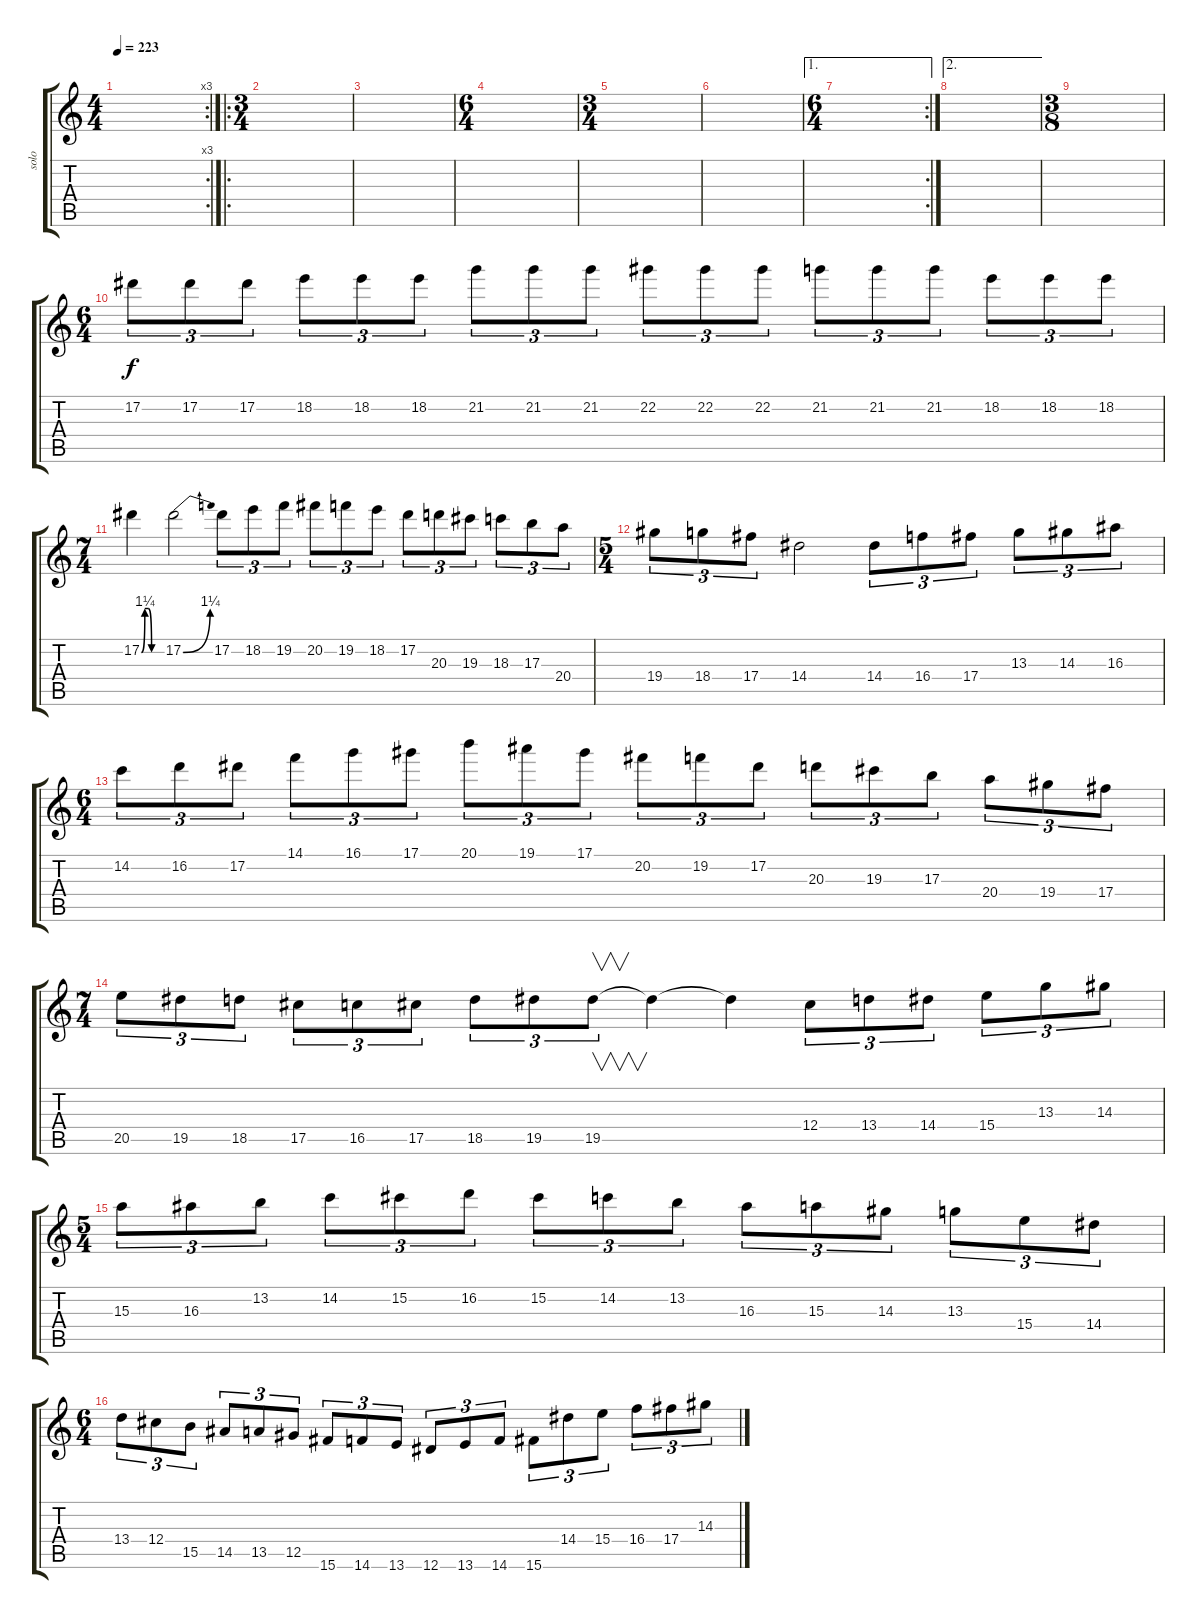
\track ("solo" "solo") {instrument distortionguitar}
\staff {score tabs}
\tuning (Eb4 Bb3 Gb3 Db3 Ab2 Eb2) {hide}
\rc 3
\ts (4 4)
\tempo 223
\clef g2
\ks c
|
\ro
\ts (3 4)
|
|
\ts (6 4)
|
\ts (3 4)
|
|
\ae 1
\rc 2
\ts (6 4)
|
\ae 2
|
\ts (3 8)
|
\ts (6 4)
17.2.8{tu (3 2)} 17.2.8{tu (3 2)} 17.2.8{tu (3 2)} 18.2.8{tu (3 2)} 18.2.8{tu (3 2)} 18.2.8{tu (3 2)} 21.2.8{tu (3 2)} 21.2.8{tu (3 2)} 21.2.8{tu (3 2)} 22.2.8{tu (3 2)} 22.2.8{tu (3 2)} 22.2.8{tu (3 2)} 21.2.8{tu (3 2)} 21.2.8{tu (3 2)} 21.2.8{tu (3 2)} 18.2.8{tu (3 2)} 18.2.8{tu (3 2)} 18.2.8{tu (3 2)} |
\ts (7 4)
17.2{be (custom 0 0 10 5 20 5 30 0 60 0)}.4 17.2{be (bend 0 0 60 5)}.2 17.2.8{tu (3 2)} 18.2.8{tu (3 2)} 19.2.8{tu (3 2)} 20.2.8{tu (3 2)} 19.2.8{tu (3 2)} 18.2.8{tu (3 2)} 17.2.8{tu (3 2)} 20.3.8{tu (3 2)} 19.3.8{tu (3 2)} 18.3.8{tu (3 2)} 17.3.8{tu (3 2)} 20.4.8{tu (3 2)} |
\ts (5 4)
19.4.8{tu (3 2)} 18.4.8{tu (3 2)} 17.4.8{tu (3 2)} 14.4.2 14.4.8{tu (3 2)} 16.4.8{tu (3 2)} 17.4.8{tu (3 2)} 13.3.8{tu (3 2)} 14.3.8{tu (3 2)} 16.3.8{tu (3 2)} |
\ts (6 4)
14.2.8{tu (3 2)} 16.2.8{tu (3 2)} 17.2.8{tu (3 2)} 14.1.8{tu (3 2)} 16.1.8{tu (3 2)} 17.1.8{tu (3 2)} 20.1.8{tu (3 2)} 19.1.8{tu (3 2)} 17.1.8{tu (3 2)} 20.2.8{tu (3 2)} 19.2.8{tu (3 2)} 17.2.8{tu (3 2)} 20.3.8{tu (3 2)} 19.3.8{tu (3 2)} 17.3.8{tu (3 2)} 20.4.8{tu (3 2)} 19.4.8{tu (3 2)} 17.4.8{tu (3 2)} |
\ts (7 4)
20.5.8{tu (3 2)} 19.5.8{tu (3 2)} 18.5.8{tu (3 2)} 17.5.8{tu (3 2)} 16.5.8{tu (3 2)} 17.5.8{tu (3 2)} 18.5.8{tu (3 2)} 19.5.8{tu (3 2)} 19.5.8{v tu (3 2)} 19.5{t}.4 19.5{t}.4 12.4.8{tu (3 2)} 13.4.8{tu (3 2)} 14.4.8{tu (3 2)} 15.4.8{tu (3 2)} 13.3.8{tu (3 2)} 14.3.8{tu (3 2)} |
\ts (5 4)
15.3.8{tu (3 2)} 16.3.8{tu (3 2)} 13.2.8{tu (3 2)} 14.2.8{tu (3 2)} 15.2.8{tu (3 2)} 16.2.8{tu (3 2)} 15.2.8{tu (3 2)} 14.2.8{tu (3 2)} 13.2.8{tu (3 2)} 16.3.8{tu (3 2)} 15.3.8{tu (3 2)} 14.3.8{tu (3 2)} 13.3.8{tu (3 2)} 15.4.8{tu (3 2)} 14.4.8{tu (3 2)} |
\ts (6 4)
13.4.8{tu (3 2)} 12.4.8{tu (3 2)} 15.5.8{tu (3 2)} 14.5.8{tu (3 2)} 13.5.8{tu (3 2)} 12.5.8{tu (3 2)} 15.6.8{tu (3 2)} 14.6.8{tu (3 2)} 13.6.8{tu (3 2)} 12.6.8{tu (3 2)} 13.6.8{tu (3 2)} 14.6.8{tu (3 2)} 15.6.8{tu (3 2)} 14.4.8{tu (3 2)} 15.4.8{tu (3 2)} 16.4.8{tu (3 2)} 17.4.8{tu (3 2)} 14.3.8{tu (3 2)}
